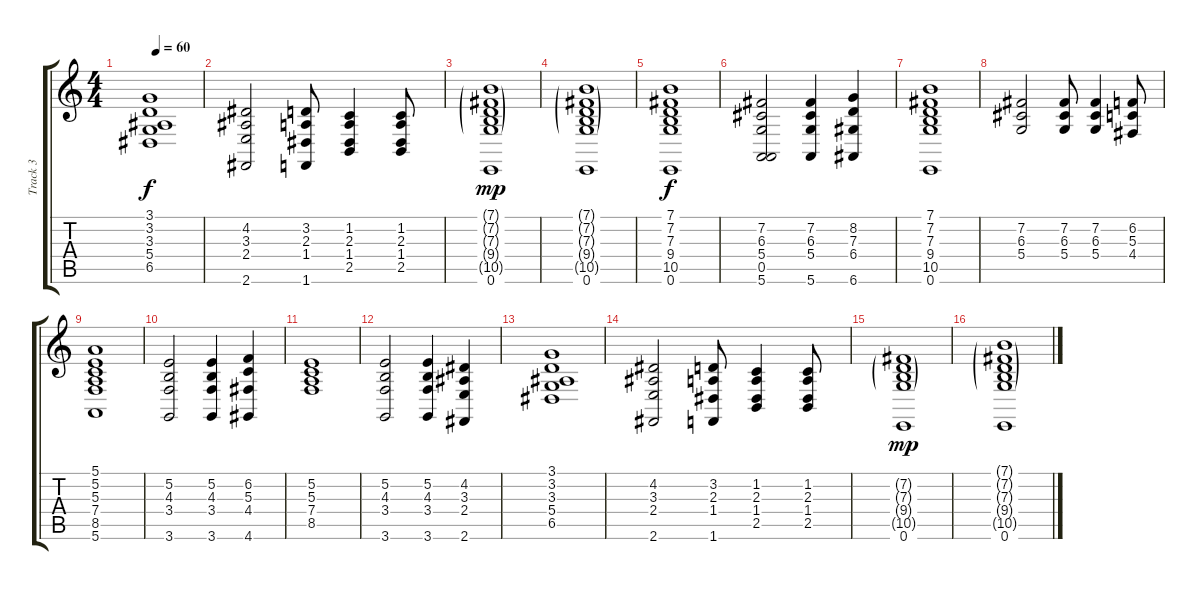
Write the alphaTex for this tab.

\track ("Track 3" "Track 3") {instrument drawbarorgan}
\staff {score tabs}
\tuning (E4 B3 G3 D3 A2 E2) {hide}
\ts (4 4)
\tempo 60
\clef g2
\ks c
(3.1 3.2 3.3 5.4 6.5).1{dy f} |
(4.2 3.3 2.4 2.6).2 (3.2 2.3 1.4 1.6).8 (1.2 2.3 1.4 2.5).4 (1.2 2.3 1.4 2.5).8 |
(7.1{g} 7.2{g} 7.3{g} 9.4{g} 10.5{g} 0.6).1{dy mp} |
(7.1{g} 7.2{g} 7.3{g} 9.4{g} 10.5{g} 0.6).1 |
(7.1 7.2 7.3 9.4 10.5 0.6).1{dy f} |
(7.2 6.3 5.4 0.5 5.6).2 (7.2 6.3 5.4 5.6).4 (8.2 7.3 6.4 6.6).4 |
(7.1 7.2 7.3 9.4 10.5 0.6).1 |
(7.2 6.3 5.4).2 (7.2 6.3 5.4).8 (7.2 6.3 5.4).4 (6.2 5.3 4.4).8 |
(5.1 5.2 5.3 7.4 8.5 5.6).1 |
(5.2 4.3 3.4 3.6).2 (5.2 4.3 3.4 3.6).4 (6.2 5.3 4.4 4.6).4 |
(5.2 5.3 7.4 8.5).1 |
(5.2 4.3 3.4 3.6).2 (5.2 4.3 3.4 3.6).4 (4.2 3.3 2.4 2.6).4 |
(3.1 3.2 3.3 5.4 6.5).1 |
(4.2 3.3 2.4 2.6).2 (3.2 2.3 1.4 1.6).8 (1.2 2.3 1.4 2.5).4 (1.2 2.3 1.4 2.5).8 |
(7.2{g} 7.3{g} 9.4{g} 10.5{g} 0.6).1{dy mp} |
(7.1{g} 7.2{g} 7.3{g} 9.4{g} 10.5{g} 0.6).1
